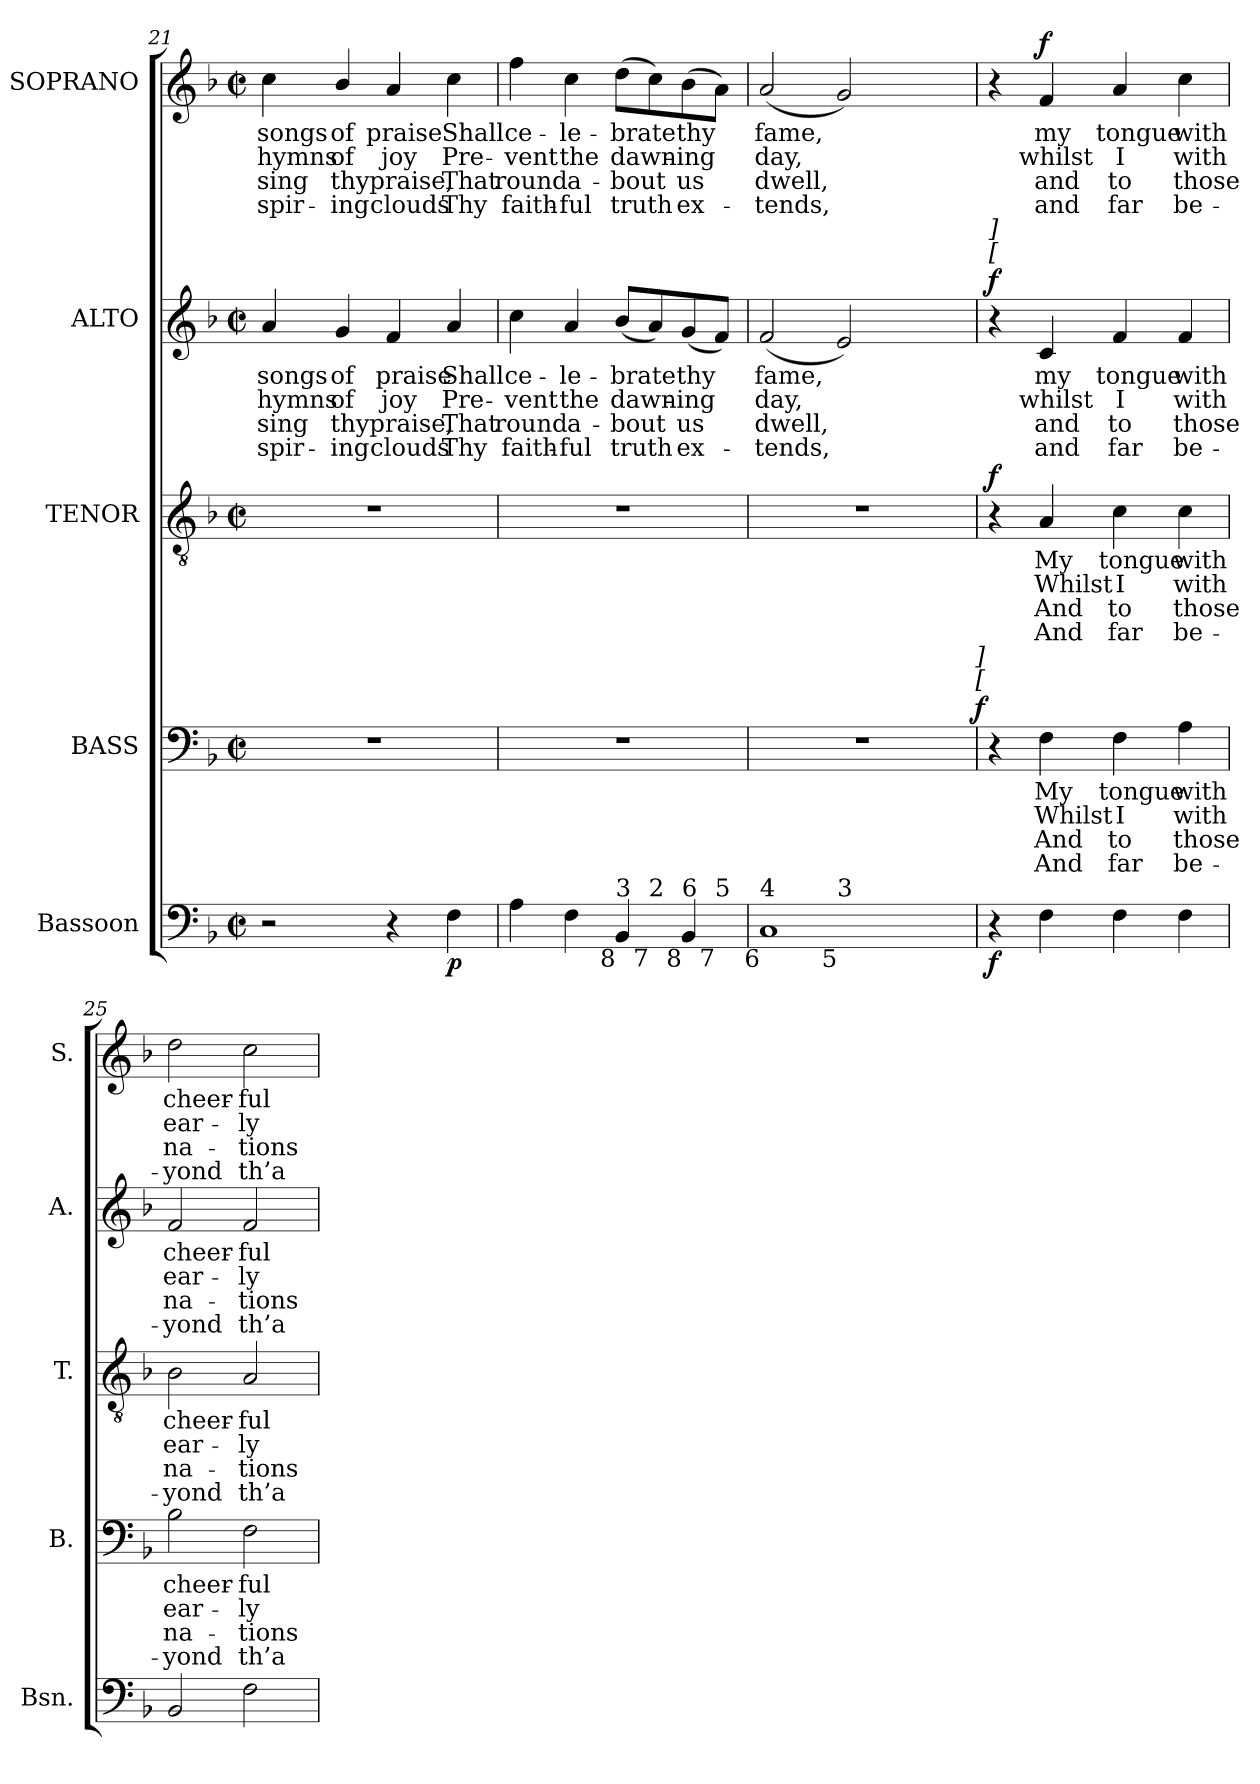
**kern	**dynam	**kern	**text	**text	**text	**text	**dynam	**kern	**text	**text	**text	**text	**dynam	**kern	**text	**text	**text	**text	**dynam	**kern	**text	**text	**text	**text	**dynam
*part5	*part5	*part4	*part4	*part4	*part4	*part4	*part4	*part3	*part3	*part3	*part3	*part3	*part3	*part2	*part2	*part2	*part2	*part2	*part2	*part1	*part1	*part1	*part1	*part1	*part1
*staff5	*staff5	*staff4	*staff4	*staff4	*staff4	*staff4	*staff4	*staff3	*staff3	*staff3	*staff3	*staff3	*staff3	*staff2	*staff2	*staff2	*staff2	*staff2	*staff2	*staff1	*staff1	*staff1	*staff1	*staff1	*staff1
*I"Bassoon	*	*I"BASS	*	*	*	*	*	*I"TENOR	*	*	*	*	*	*I"ALTO	*	*	*	*	*	*I"SOPRANO	*	*	*	*	*
*I'Bsn.	*	*I'B.	*	*	*	*	*	*I'T.	*	*	*	*	*	*I'A.	*	*	*	*	*	*I'S.	*	*	*	*	*
*clefF4	*	*clefF4	*	*	*	*	*	*clefGv2	*	*	*	*	*	*clefG2	*	*	*	*	*	*clefG2	*	*	*	*	*
*	*	*	*	*	*	*	*	*ITrd7c12	*	*	*	*	*	*	*	*	*	*	*	*	*	*	*	*	*
*k[b-]	*	*k[b-]	*	*	*	*	*	*k[b-]	*	*	*	*	*	*k[b-]	*	*	*	*	*	*k[b-]	*	*	*	*	*
*F:	*	*F:	*	*	*	*	*	*F:	*	*	*	*	*	*F:	*	*	*	*	*	*F:	*	*	*	*	*
*M2/2	*	*M2/2	*	*	*	*	*	*M2/2	*	*	*	*	*	*M2/2	*	*	*	*	*	*M2/2	*	*	*	*	*
*met(c|)	*	*met(c|)	*	*	*	*	*	*met(c|)	*	*	*	*	*	*met(c|)	*	*	*	*	*	*met(c|)	*	*	*	*	*
=21	=21	=21	=21	=21	=21	=21	=21	=21	=21	=21	=21	=21	=21	=21	=21	=21	=21	=21	=21	=21	=21	=21	=21	=21	=21
!	!	!	!	!	!	!	!	!	!	!	!	!	!	!	!LO:LY:b:color=#000000	!LO:LY:b:color=#000000	!LO:LY:b:color=#000000	!LO:LY:b:color=#000000	!	!	!	!	!	!	!
!	!	!	!	!	!	!	!	!	!	!	!	!	!	!	!	!	!	!	!	!	!LO:LY:b:color=#000000	!LO:LY:b:color=#000000	!LO:LY:b:color=#000000	!LO:LY:b:color=#000000	!
2r	.	1r	.	.	.	.	.	1r	.	.	.	.	.	4ai/	songs	hymns	-sing	spir-	.	4cci\	songs	hymns	-sing	spir-	.
!	!	!	!	!	!	!	!	!	!	!	!	!	!	!	!LO:LY:b:color=#000000	!LO:LY:b:color=#000000	!LO:LY:b:color=#000000	!LO:LY:b:color=#000000	!	!	!	!	!	!	!
!	!	!	!	!	!	!	!	!	!	!	!	!	!	!	!	!	!	!	!	!	!LO:LY:b:color=#000000	!LO:LY:b:color=#000000	!LO:LY:b:color=#000000	!LO:LY:b:color=#000000	!
.	.	.	.	.	.	.	.	.	.	.	.	.	.	4gi/	of	of	-thy	ing	.	4b-i/	of	of	-thy	ing	.
!	!	!	!	!	!	!	!	!	!	!	!	!	!	!	!LO:LY:b:color=#000000	!LO:LY:b:color=#000000	!LO:LY:b:color=#000000	!LO:LY:b:color=#000000	!	!	!	!	!	!	!
!	!	!	!	!	!	!	!	!	!	!	!	!	!	!	!	!	!	!	!	!	!LO:LY:b:color=#000000	!LO:LY:b:color=#000000	!LO:LY:b:color=#000000	!LO:LY:b:color=#000000	!
4r	.	.	.	.	.	.	.	.	.	.	.	.	.	4fi/	praise	joy	praise,	clouds	.	4ai/	praise	joy	praise,	clouds	.
!	!	!	!	!	!	!	!	!	!	!	!	!	!	!	!LO:LY:b:color=#000000	!LO:LY:b:color=#000000	!LO:LY:b:color=#000000	!LO:LY:b:color=#000000	!	!	!	!	!	!	!
!	!	!	!	!	!	!	!	!	!	!	!	!	!	!	!	!	!	!	!	!	!LO:LY:b:color=#000000	!LO:LY:b:color=#000000	!LO:LY:b:color=#000000	!LO:LY:b:color=#000000	!
4Fi\	p	.	.	.	.	.	.	.	.	.	.	.	.	4ai/	Shall	Pre-	That	Thy	.	4cci\	Shall	Pre-	That	Thy	.
=22	=22	=22	=22	=22	=22	=22	=22	=22	=22	=22	=22	=22	=22	=22	=22	=22	=22	=22	=22	=22	=22	=22	=22	=22	=22
!	!	!	!	!	!	!	!	!	!	!	!	!	!	!	!LO:LY:b:color=#000000	!LO:LY:b:color=#000000	!LO:LY:b:color=#000000	!LO:LY:b:color=#000000	!	!	!	!	!	!	!
!LO:TX:b:rj:t=6	!	!	!	!	!	!	!	!	!	!	!	!	!	!	!	!	!	!	!	!	!	!	!	!	!
!	!	!	!	!	!	!	!	!	!	!	!	!	!	!	!	!	!	!	!	!	!LO:LY:b:color=#000000	!LO:LY:b:color=#000000	!LO:LY:b:color=#000000	!LO:LY:b:color=#000000	!
*^	*	*	*	*	*	*	*	*	*	*	*	*	*	*	*	*	*	*	*	*	*	*	*	*	*
*	*^	*	*	*	*	*	*	*	*	*	*	*	*	*	*	*	*	*	*	*	*	*	*	*	*	*
4Ai\	2ryy	2..ryy	.	1r	.	.	.	.	.	1r	.	.	.	.	.	4cci\	ce-	-vent	round	faith-	.	4ffi\	ce-	-vent	round	faith-	.
!	!	!	!	!	!	!	!	!	!	!	!	!	!	!	!	!	!LO:LY:b:color=#000000	!LO:LY:b:color=#000000	!LO:LY:b:color=#000000	!LO:LY:b:color=#000000	!	!	!	!	!	!	!
!	!	!	!	!	!	!	!	!	!	!	!	!	!	!	!	!	!	!	!	!	!	!	!LO:LY:b:color=#000000	!LO:LY:b:color=#000000	!LO:LY:b:color=#000000	!LO:LY:b:color=#000000	!
4Fi\	.	.	.	.	.	.	.	.	.	.	.	.	.	.	.	4ai/	-le-	the	-a-	-ful	.	4cci\	-le-	the	-a-	-ful	.
!	!	!	!	!	!	!	!	!	!	!	!	!	!	!	!	!	!LO:LY:b:color=#000000	!LO:LY:b:color=#000000	!LO:LY:b:color=#000000	!LO:LY:b:color=#000000	!	!	!	!	!	!	!
!LO:TX:b:rj:t=8	!	!	!	!	!	!	!	!	!	!	!	!	!	!	!	!	!	!	!	!	!	!	!	!	!	!	!
!LO:TX:t=3	!	!	!	!	!	!	!	!	!	!	!	!	!	!	!	!	!	!	!	!	!	!	!	!	!	!	!
!	!	!	!	!	!	!	!	!	!	!	!	!	!	!	!	!	!	!	!	!	!	!	!LO:LY:b:color=#000000	!LO:LY:b:color=#000000	!LO:LY:b:color=#000000	!LO:LY:b:color=#000000	!
4BB-i/	8ryy	.	.	.	.	.	.	.	.	.	.	.	.	.	.	(8b-i/L	-brate	dawn-	bout	truth	.	(8ddi\L	-brate	dawn-	bout	truth	.
!	!LO:TX:b:rj:t=7	!	!	!	!	!	!	!	!	!	!	!	!	!	!	!	!	!	!	!	!	!	!	!	!	!	!
!	!LO:TX:t=2	!	!	!	!	!	!	!	!	!	!	!	!	!	!	!	!	!	!	!	!	!	!	!	!	!	!
.	4.ryy	.	.	.	.	.	.	.	.	.	.	.	.	.	.	8ai/)	.	.	.	.	.	8cci\)	.	.	.	.	.
!	!	!	!	!	!	!	!	!	!	!	!	!	!	!	!	!	!LO:LY:b:color=#000000	!LO:LY:b:color=#000000	!LO:LY:b:color=#000000	!LO:LY:b:color=#000000	!	!	!	!	!	!	!
!LO:TX:b:rj:t=8	!	!	!	!	!	!	!	!	!	!	!	!	!	!	!	!	!	!	!	!	!	!	!	!	!	!	!
!LO:TX:t=6	!	!	!	!	!	!	!	!	!	!	!	!	!	!	!	!	!	!	!	!	!	!	!	!	!	!	!
!	!	!	!	!	!	!	!	!	!	!	!	!	!	!	!	!	!	!	!	!	!	!	!LO:LY:b:color=#000000	!LO:LY:b:color=#000000	!LO:LY:b:color=#000000	!LO:LY:b:color=#000000	!
4BB-i/	.	.	.	.	.	.	.	.	.	.	.	.	.	.	.	(8gi/	thy	-ing	us	ex-	.	(8b-i\	thy	-ing	us	ex-	.
!	!	!LO:TX:b:rj:t=7	!	!	!	!	!	!	!	!	!	!	!	!	!	!	!	!	!	!	!	!	!	!	!	!	!
!	!	!LO:TX:t=5	!	!	!	!	!	!	!	!	!	!	!	!	!	!	!	!	!	!	!	!	!	!	!	!	!
.	.	8ryy	.	.	.	.	.	.	.	.	.	.	.	.	.	8fi/J)	.	.	.	.	.	8ai\J)	.	.	.	.	.
*v	*v	*v	*	*	*	*	*	*	*	*	*	*	*	*	*	*	*	*	*	*	*	*	*	*	*	*	*
!!LO:PB:g=z
=23	=23	=23	=23	=23	=23	=23	=23	=23	=23	=23	=23	=23	=23	=23	=23	=23	=23	=23	=23	=23	=23	=23	=23	=23	=23
*^	*	*	*	*	*	*	*	*	*	*	*	*	*	*	*	*	*	*	*	*	*	*	*	*	*
*	*^	*	*	*	*	*	*	*	*	*	*	*	*	*	*	*	*	*	*	*	*	*	*	*	*	*
!	!	!	!	!	!	!	!	!	!	!	!	!	!	!	!	!	!LO:LY:b:color=#000000	!LO:LY:b:color=#000000	!LO:LY:b:color=#000000	!LO:LY:b:color=#000000	!	!	!	!	!	!	!
*v	*v	*v	*	*	*	*	*	*	*	*	*	*	*	*	*	*	*	*	*	*	*	*	*	*	*	*	*
*^	*	*	*	*	*	*	*	*	*	*	*	*	*	*	*	*	*	*	*	*	*	*	*	*	*
*	*^	*	*	*	*	*	*	*	*	*	*	*	*	*	*	*	*	*	*	*	*	*	*	*	*	*
!LO:TX:b:rj:t=6	!	!	!	!	!	!	!	!	!	!	!	!	!	!	!	!	!	!	!	!	!	!	!	!	!	!	!
!LO:TX:t=4	!	!	!	!	!	!	!	!	!	!	!	!	!	!	!	!	!	!	!	!	!	!	!	!	!	!	!
!	!	!	!	!	!	!	!	!	!	!	!	!	!	!	!	!	!	!	!	!	!	!	!LO:LY:b:color=#000000	!LO:LY:b:color=#000000	!LO:LY:b:color=#000000	!LO:LY:b:color=#000000	!
*	*v	*v	*	*^	*	*	*	*	*	*	*	*	*	*	*	*	*	*	*	*	*	*	*	*	*	*	*
1Ci	2ryy	.	1r	2ryy	.	.	.	.	.	1r	.	.	.	.	.	(2fi/	fame,	day,	-dwell,	tends,	.	(2ai/	fame,	day,	-dwell,	tends,	.
!	!LO:TX:b:rj:t=5	!	!	!	!	!	!	!	!	!	!	!	!	!	!	!	!	!	!	!	!	!	!	!	!	!	!
!	!LO:TX:t=3	!	!	!	!	!	!	!	!	!	!	!	!	!	!	!	!	!	!	!	!	!	!	!	!	!	!
.	2ryy	.	.	4ryy	.	.	.	.	.	.	.	.	.	.	.	2ei/)	.	.	.	.	.	2gi/)	.	.	.	.	.
.	.	.	.	8ryy	.	.	.	.	.	.	.	.	.	.	.	.	.	.	.	.	.	.	.	.	.	.	.
.	.	.	.	16ryy	.	.	.	.	.	.	.	.	.	.	.	.	.	.	.	.	.	.	.	.	.	.	.
.	.	.	.	32ryy	.	.	.	.	.	.	.	.	.	.	.	.	.	.	.	.	.	.	.	.	.	.	.
.	.	.	.	64ryy	.	.	.	.	.	.	.	.	.	.	.	.	.	.	.	.	.	.	.	.	.	.	.
.	.	.	.	128...ryy	.	.	.	.	.	.	.	.	.	.	.	.	.	.	.	.	.	.	.	.	.	.	.
!	!	!	!	!LO:TX:a:i:t=[	!	!	!	!	!	!	!	!	!	!	!	!	!	!	!	!	!	!	!	!	!	!	!
!	!	!	!	!LO:TX:a:i:t=]	!	!	!	!	!	!	!	!	!	!	!	!	!	!	!	!	!	!	!	!	!	!	!
.	.	.	.	1024ryy	.	.	.	.	f	.	.	.	.	.	.	.	.	.	.	.	.	.	.	.	.	.	.
=24	=24	=24	=24	=24	=24	=24	=24	=24	=24	=24	=24	=24	=24	=24	=24	=24	=24	=24	=24	=24	=24	=24	=24	=24	=24	=24	=24
!	!	!	!	!	!	!	!	!	!	!	!	!	!	!	!	!LO:TX:a:i:t=[	!	!	!	!	!	!	!	!	!	!	!
!	!	!	!	!	!	!	!	!	!	!	!	!	!	!	!	!LO:TX:a:i:t=]	!	!	!	!	!	!	!	!	!	!	!
*v	*v	*	*	*	*	*	*	*	*	*	*	*	*	*	*	*	*	*	*	*	*	*	*	*	*	*	*
*	*	*v	*v	*	*	*	*	*	*	*	*	*	*	*	*	*	*	*	*	*	*	*	*	*	*	*
4r	f	4r	.	.	.	.	.	4r	.	.	.	.	f	4r	.	.	.	.	f	4r	.	.	.	.	.
!	!	!	!LO:LY:b:color=#000000	!LO:LY:b:color=#000000	!LO:LY:b:color=#000000	!LO:LY:b:color=#000000	!	!	!	!	!	!	!	!	!	!	!	!	!	!	!	!	!	!	!
!	!	!	!	!	!	!	!	!	!LO:LY:b:color=#000000	!LO:LY:b:color=#000000	!LO:LY:b:color=#000000	!LO:LY:b:color=#000000	!	!	!	!	!	!	!	!	!	!	!	!	!
!	!	!	!	!	!	!	!	!	!	!	!	!	!	!	!LO:LY:b:color=#000000	!LO:LY:b:color=#000000	!LO:LY:b:color=#000000	!LO:LY:b:color=#000000	!	!	!	!	!	!	!
!	!	!	!	!	!	!	!	!	!	!	!	!	!	!	!	!	!	!	!	!	!LO:LY:b:color=#000000	!LO:LY:b:color=#000000	!LO:LY:b:color=#000000	!LO:LY:b:color=#000000	!
4Fi\	.	4Fi\	My	Whilst	And	And	.	4AAi/	My	Whilst	And	And	.	4ci/	my	whilst	and	and	.	4fi/	my	whilst	and	and	f
!	!	!	!LO:LY:b:color=#000000	!LO:LY:b:color=#000000	!LO:LY:b:color=#000000	!LO:LY:b:color=#000000	!	!	!	!	!	!	!	!	!	!	!	!	!	!	!	!	!	!	!
!	!	!	!	!	!	!	!	!	!LO:LY:b:color=#000000	!LO:LY:b:color=#000000	!LO:LY:b:color=#000000	!LO:LY:b:color=#000000	!	!	!	!	!	!	!	!	!	!	!	!	!
!	!	!	!	!	!	!	!	!	!	!	!	!	!	!	!LO:LY:b:color=#000000	!LO:LY:b:color=#000000	!LO:LY:b:color=#000000	!LO:LY:b:color=#000000	!	!	!	!	!	!	!
!	!	!	!	!	!	!	!	!	!	!	!	!	!	!	!	!	!	!	!	!	!LO:LY:b:color=#000000	!LO:LY:b:color=#000000	!LO:LY:b:color=#000000	!LO:LY:b:color=#000000	!
4Fi\	.	4Fi\	tongue	I	to	far	.	4Ci\	tongue	I	to	far	.	4fi/	tongue	I	to	far	.	4ai/	tongue	I	to	far	.
!	!	!	!LO:LY:b:color=#000000	!LO:LY:b:color=#000000	!LO:LY:b:color=#000000	!LO:LY:b:color=#000000	!	!	!	!	!	!	!	!	!	!	!	!	!	!	!	!	!	!	!
!	!	!	!	!	!	!	!	!	!LO:LY:b:color=#000000	!LO:LY:b:color=#000000	!LO:LY:b:color=#000000	!LO:LY:b:color=#000000	!	!	!	!	!	!	!	!	!	!	!	!	!
!	!	!	!	!	!	!	!	!	!	!	!	!	!	!	!LO:LY:b:color=#000000	!LO:LY:b:color=#000000	!LO:LY:b:color=#000000	!LO:LY:b:color=#000000	!	!	!	!	!	!	!
!	!	!	!	!	!	!	!	!	!	!	!	!	!	!	!	!	!	!	!	!	!LO:LY:b:color=#000000	!LO:LY:b:color=#000000	!LO:LY:b:color=#000000	!LO:LY:b:color=#000000	!
4Fi\	.	4Ai\	with	with	those	be-	.	4Ci\	with	with	those	be-	.	4fi/	with	with	those	be-	.	4cci\	with	with	those	be-	.
=25	=25	=25	=25	=25	=25	=25	=25	=25	=25	=25	=25	=25	=25	=25	=25	=25	=25	=25	=25	=25	=25	=25	=25	=25	=25
!	!	!	!LO:LY:b:color=#000000	!LO:LY:b:color=#000000	!LO:LY:b:color=#000000	!LO:LY:b:color=#000000	!	!	!	!	!	!	!	!	!	!	!	!	!	!	!	!	!	!	!
!	!	!	!	!	!	!	!	!	!LO:LY:b:color=#000000	!LO:LY:b:color=#000000	!LO:LY:b:color=#000000	!LO:LY:b:color=#000000	!	!	!	!	!	!	!	!	!	!	!	!	!
!	!	!	!	!	!	!	!	!	!	!	!	!	!	!	!LO:LY:b:color=#000000	!LO:LY:b:color=#000000	!LO:LY:b:color=#000000	!LO:LY:b:color=#000000	!	!	!	!	!	!	!
!	!	!	!	!	!	!	!	!	!	!	!	!	!	!	!	!	!	!	!	!	!LO:LY:b:color=#000000	!LO:LY:b:color=#000000	!LO:LY:b:color=#000000	!LO:LY:b:color=#000000	!
2BB-i/	.	2B-i\	cheer-	ear-	-na-	-yond	.	2BB-i\	cheer-	ear-	-na-	-yond	.	2fi/	cheer-	ear-	-na-	-yond	.	2ddi\	cheer-	ear-	-na-	-yond	.
!	!	!	!LO:LY:b:color=#000000	!LO:LY:b:color=#000000	!LO:LY:b:color=#000000	!LO:LY:b:color=#000000	!	!	!	!	!	!	!	!	!	!	!	!	!	!	!	!	!	!	!
!	!	!	!	!	!	!	!	!	!LO:LY:b:color=#000000	!LO:LY:b:color=#000000	!LO:LY:b:color=#000000	!LO:LY:b:color=#000000	!	!	!	!	!	!	!	!	!	!	!	!	!
!	!	!	!	!	!	!	!	!	!	!	!	!	!	!	!LO:LY:b:color=#000000	!LO:LY:b:color=#000000	!LO:LY:b:color=#000000	!LO:LY:b:color=#000000	!	!	!	!	!	!	!
!	!	!	!	!	!	!	!	!	!	!	!	!	!	!	!	!	!	!	!	!	!LO:LY:b:color=#000000	!LO:LY:b:color=#000000	!LO:LY:b:color=#000000	!LO:LY:b:color=#000000	!
2Fi\	.	2Fi\	-ful	-ly	tions	th’a-	.	2AAi/	-ful	-ly	tions	th’a-	.	2fi/	-ful	-ly	tions	th’a-	.	2cci\	-ful	-ly	tions	th’a-	.
=	=	=	=	=	=	=	=	=	=	=	=	=	=	=	=	=	=	=	=	=	=	=	=	=	=
*-	*-	*-	*-	*-	*-	*-	*-	*-	*-	*-	*-	*-	*-	*-	*-	*-	*-	*-	*-	*-	*-	*-	*-	*-	*-
